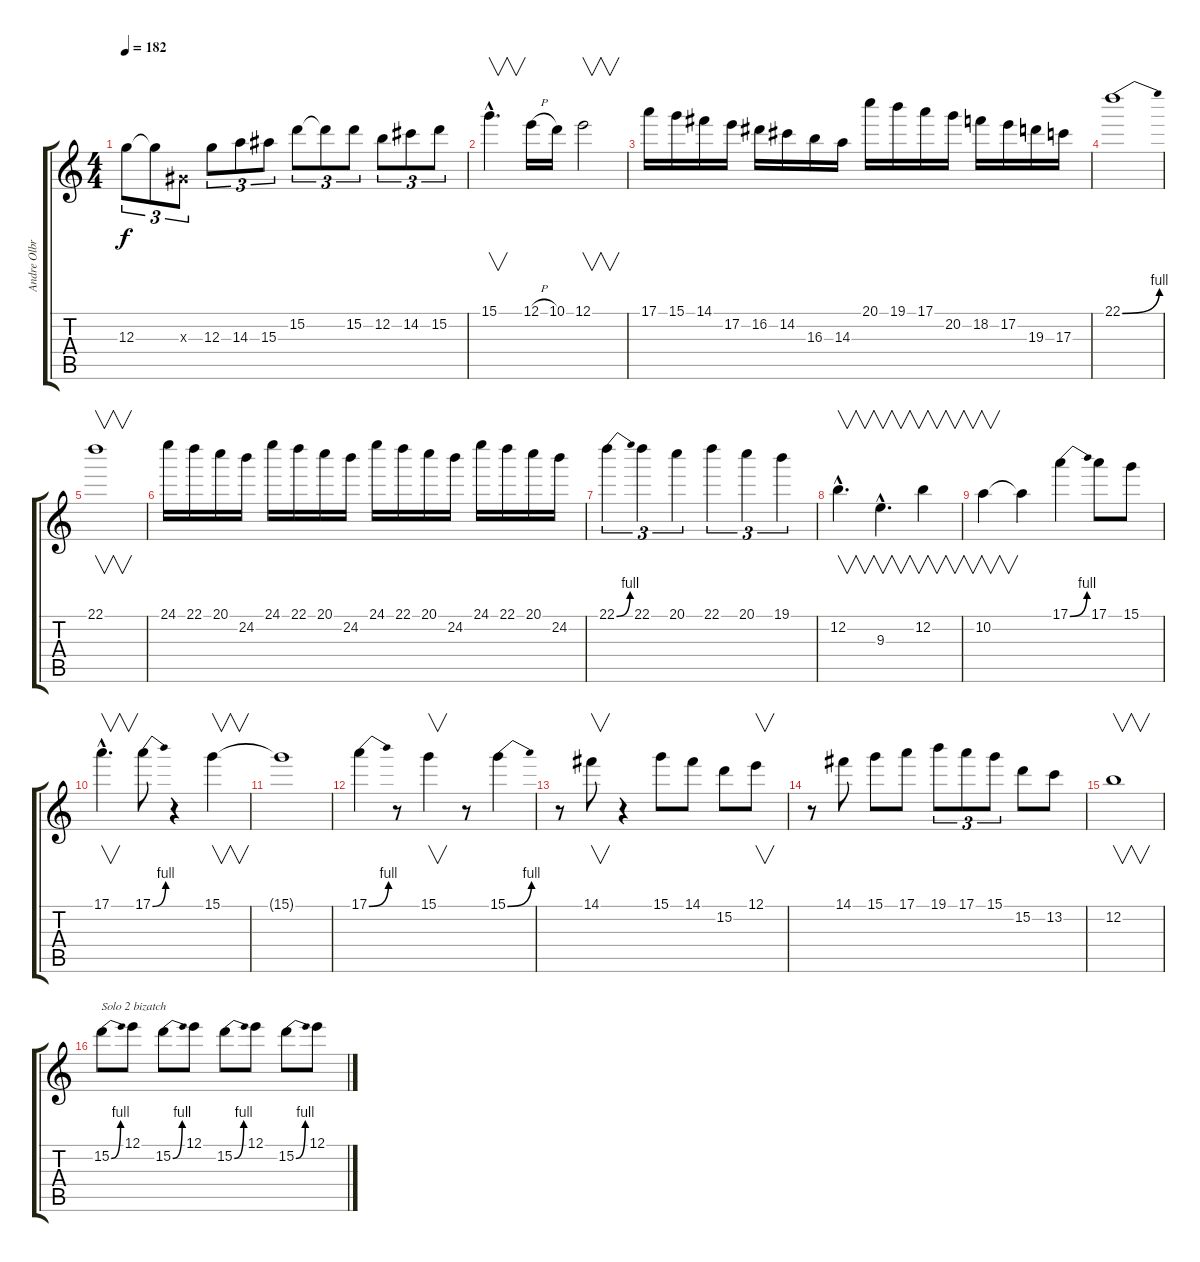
\track ("Andre Olbrich" "Andre Olbr") {instrument distortionguitar}
\staff {score tabs}
\tuning (E4 B3 G3 D3 A2 E2) {hide}
\ts (4 4)
\tempo 182
\clef g2
\ks c
12.3.8{tu (3 2) dy f} 12.3{t}.8{tu (3 2)} 1.3{x}.8{tu (3 2)} 12.3.8{tu (3 2)} 14.3.8{tu (3 2)} 15.3.8{tu (3 2)} 15.2.8{tu (3 2)} 15.2{t}.8{tu (3 2)} 15.2.8{tu (3 2)} 12.2.8{tu (3 2)} 14.2.8{tu (3 2)} 15.2.8{tu (3 2)} |
15.1{hac}.4{v d} 12.1{h}.16 10.1.16 12.1.2{v} |
17.1.16 15.1.16 14.1.16 17.2.16 16.2.16 14.2.16 16.3.16 14.3.16 20.1.16 19.1.16 17.1.16 20.2.16 18.2.16 17.2.16 19.3.16 17.3.16 |
22.1{be (bend 0 0 60 4)}.1 |
22.1.1{v} |
24.1.16 22.1.16 20.1.16 24.2.16 24.1.16 22.1.16 20.1.16 24.2.16 24.1.16 22.1.16 20.1.16 24.2.16 24.1.16 22.1.16 20.1.16 24.2.16 |
22.1{be (bend 0 0 60 4)}.4{tu (3 2)} 22.1.4{tu (3 2)} 20.1.4{tu (3 2)} 22.1.4{tu (3 2)} 20.1.4{tu (3 2)} 19.1.4{tu (3 2)} |
12.2{hac}.4{v d} 9.3{hac}.4{v d} 12.2.4{v} |
10.2.4{v} 10.2{t}.4 17.1{be (bend 0 0 60 4)}.4 17.1.8 15.1.8 |
17.1{hac}.4{v d} 17.1{be (bend 0 0 60 4)}.8 r.4 15.1.4{v} |
15.1{t}.1 |
17.1{be (bend 0 0 60 4)}.4 r.8 15.1.4{v} r.8 15.1{be (bend 0 0 60 4)}.4 |
r.8 14.1.8{v} r.4 15.1.8 14.1.8 15.2.8 12.1.8{v} |
r.8 14.1.8 15.1.8 17.1.8 19.1.8{tu (3 2)} 17.1.8{tu (3 2)} 15.1.8{tu (3 2)} 15.2.8 13.2.8 |
12.2.1{v} |
15.2{be (bend 0 0 60 4)}.8{txt "Solo 2 bizatch"} 12.1.8 15.2{be (bend 0 0 60 4)}.8 12.1.8 15.2{be (bend 0 0 60 4)}.8 12.1.8 15.2{be (bend 0 0 60 4)}.8 12.1.8
